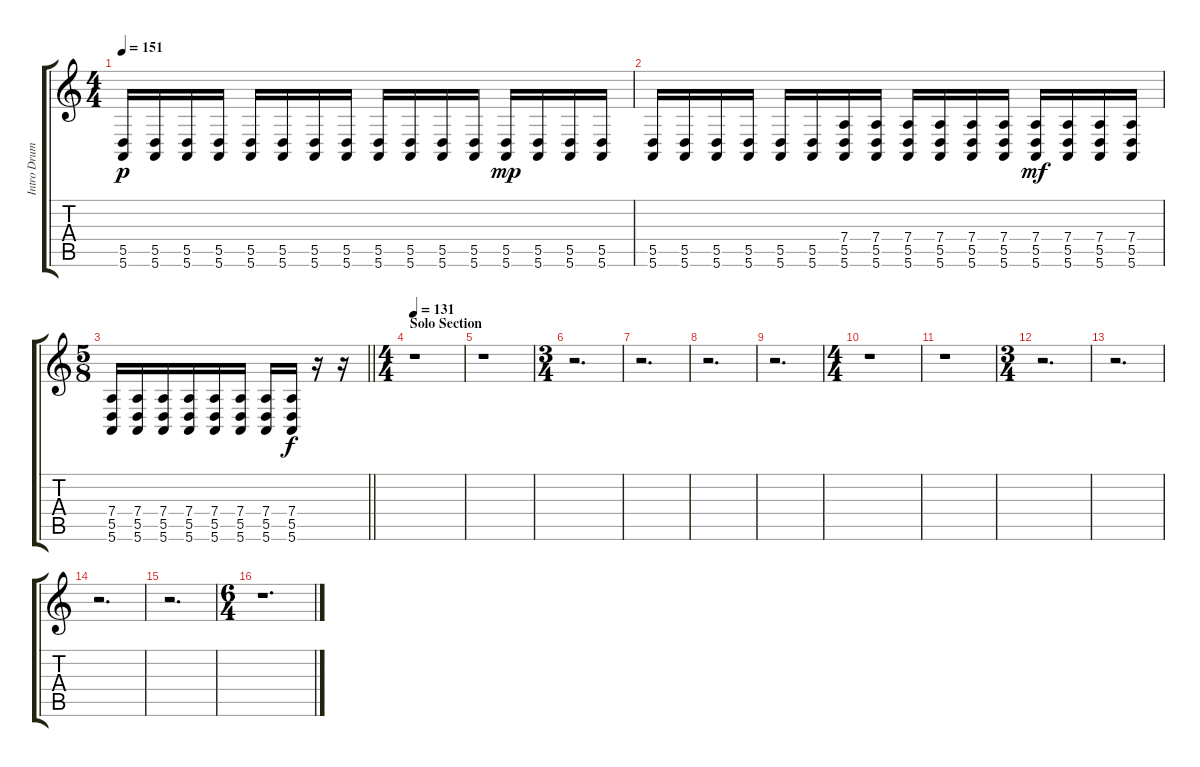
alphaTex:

\track ("Intro Drums" "Intro Drum") {instrument taikodrum}
\staff {score tabs}
\tuning (E4 B3 G3 D3 A2 E2) {hide}
\ts (4 4)
\tempo 151
\clef g2
\ks c
(5.5 5.6).16{dy p} (5.5 5.6).16 (5.5 5.6).16 (5.5 5.6).16 (5.5 5.6).16 (5.5 5.6).16 (5.5 5.6).16 (5.5 5.6).16 (5.5 5.6).16 (5.5 5.6).16 (5.5 5.6).16 (5.5 5.6).16 (5.5 5.6).16{dy mp} (5.5 5.6).16 (5.5 5.6).16 (5.5 5.6).16 |
(5.5 5.6).16 (5.5 5.6).16 (5.5 5.6).16 (5.5 5.6).16 (5.5 5.6).16 (5.5 5.6).16 (7.4 5.5 5.6).16 (7.4 5.5 5.6).16 (7.4 5.5 5.6).16 (7.4 5.5 5.6).16 (7.4 5.5 5.6).16 (7.4 5.5 5.6).16 (7.4 5.5 5.6).16{dy mf} (7.4 5.5 5.6).16 (7.4 5.5 5.6).16 (7.4 5.5 5.6).16 |
\ts (5 8)
\barLineRight lightlight
(7.4 5.5 5.6).16 (7.4 5.5 5.6).16 (7.4 5.5 5.6).16 (7.4 5.5 5.6).16 (7.4 5.5 5.6).16 (7.4 5.5 5.6).16 (7.4 5.5 5.6).16 (7.4 5.5 5.6).16{dy f} r.16 r.16 |
\ts (4 4)
\section ("" "Solo Section ")
\tempo 131
r.1 |
r.1 |
\ts (3 4)
r.2{d} |
r.2{d} |
r.2{d} |
r.2{d} |
\ts (4 4)
r.1 |
r.1 |
\ts (3 4)
r.2{d} |
r.2{d} |
r.2{d} |
r.2{d} |
\ts (6 4)
r.1{d}
